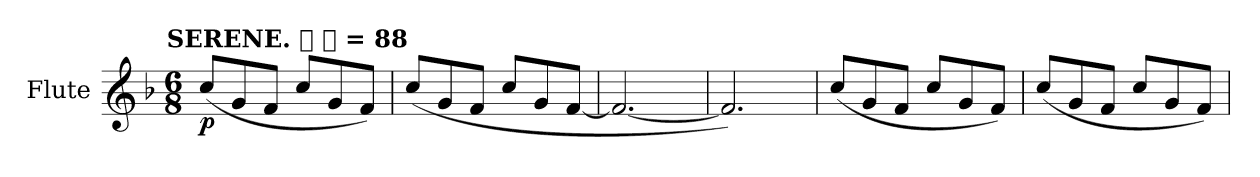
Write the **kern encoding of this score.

**kern	**dynam
*part1	*part1
*staff1	*staff1
*I"Flute	*
*I'Fl.	*
*clefG2	*
*k[b-]	*
!!LO:TX:omd:t=SERENE. 𝅘𝅥 𝅭 = 88
*M6/8	*
*MM132	*
=1	=1
!	!LO:DY:b
(<8cc/L	p
8g/	.
8f/J	.
8cc/L	.
8g/	.
8f/J)	.
=2	=2
(<8cc/L	.
8g/	.
8f/J	.
8cc/L	.
8g/	.
[8f/J	.
=3	=3
2.f/_	.
=4	=4
2.f/])	.
=5	=5
(<8cc/L	.
8g/	.
8f/J	.
8cc/L	.
8g/	.
8f/J)	.
=6	=6
(<8cc/L	.
8g/	.
8f/J	.
8cc/L	.
8g/	.
8f/J)	.
=	=
*-	*-
